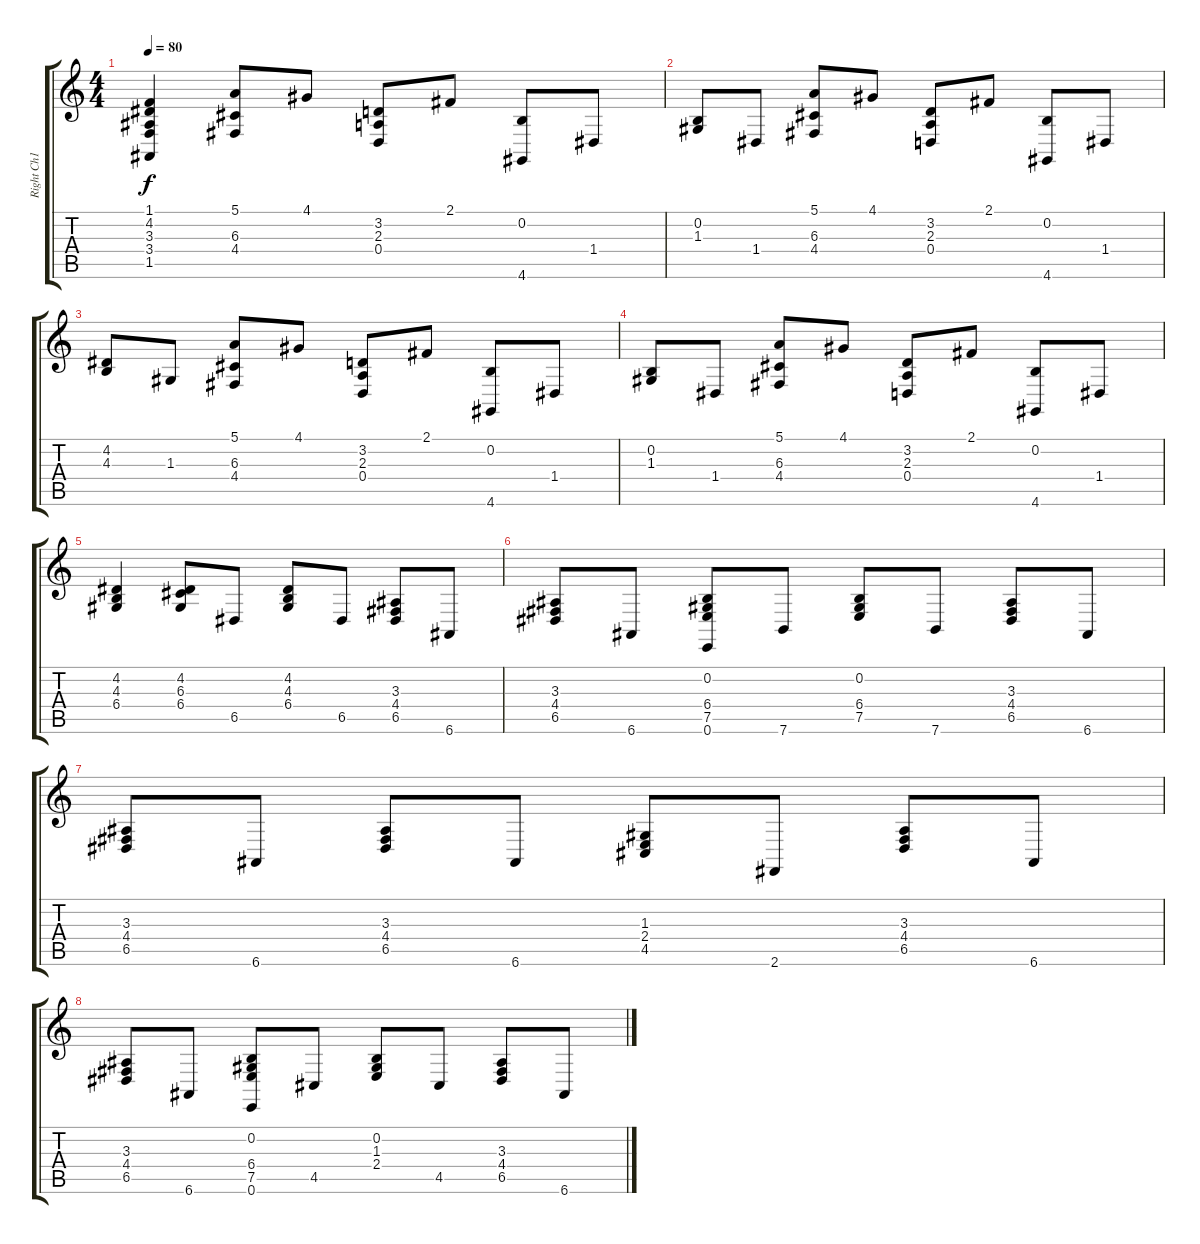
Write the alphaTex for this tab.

\track ("Right Ch1" "Right Ch1") {instrument acousticgrandpiano}
\staff {score tabs}
\tuning (E4 B3 G3 D3 A2 E2) {hide}
\ts (4 4)
\tempo 80
\clef g2
\ks c
(1.1{t} 4.2{t} 3.3{t} 3.4{t} 1.5{t}).4{dy f} (5.1 6.3 4.4).8 4.1.8 (3.2 2.3 0.4).8 2.1.8 (0.2 4.6).8 1.4.8 |
(0.2 1.3).8 1.4.8 (5.1 6.3 4.4).8 4.1.8 (3.2 2.3 0.4).8 2.1.8 (0.2 4.6).8 1.4.8 |
(4.2 4.3).8 1.3.8 (5.1 6.3 4.4).8 4.1.8 (3.2 2.3 0.4).8 2.1.8 (0.2 4.6).8 1.4.8 |
(0.2 1.3).8 1.4.8 (5.1 6.3 4.4).8 4.1.8 (3.2 2.3 0.4).8 2.1.8 (0.2 4.6).8 1.4.8 |
(4.2 4.3 6.4).4 (4.2 6.3 6.4).8 6.5.8 (4.2 4.3 6.4).8 6.5.8 (3.3 4.4 6.5).8 6.6.8 |
(3.3 4.4 6.5).8 6.6.8 (0.2 6.4 7.5 0.6).8 7.6.8 (0.2 6.4 7.5).8 7.6.8 (3.3 4.4 6.5).8 6.6.8 |
(3.3 4.4 6.5).8 6.6.8 (3.3 4.4 6.5).8 6.6.8 (1.3 2.4 4.5).8 2.6.8 (3.3 4.4 6.5).8 6.6.8 |
(3.3 4.4 6.5).8 6.6.8 (0.2 6.4 7.5 0.6).8 4.5.8 (0.2 1.3 2.4).8 4.5.8 (3.3 4.4 6.5).8 6.6.8
